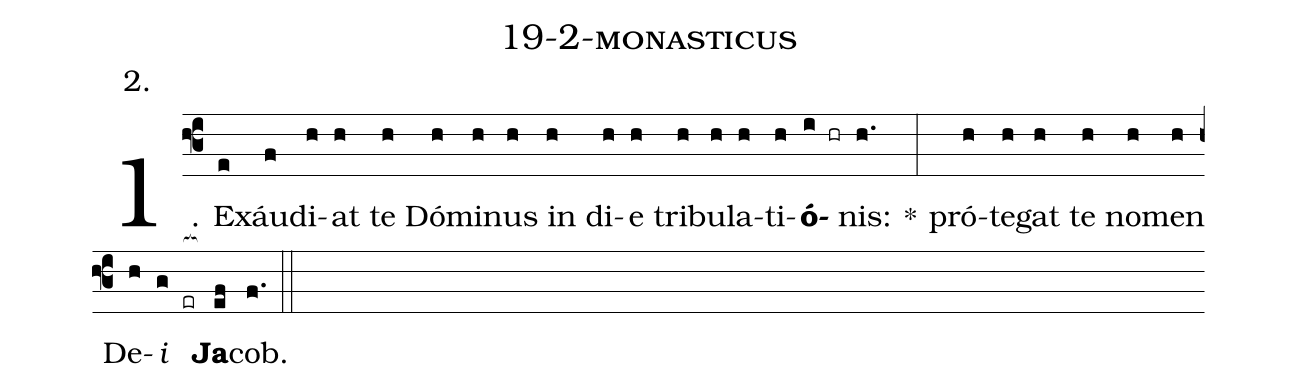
name: 19-2-monasticus;
annotation: 2.;
%%
(f3)1. Ex(e)áu(f)di(h)at(h) te(h) Dó(h)mi(h)nus(h) in(h) di(h)e(h) tri(h)bu(h)la(h)ti(h)<b>ó</b>(i hr)nis:(h.) *(:) pró(h)te(h)gat(h) te(h) no(h)men(h) De(h)<i>i</i>(g er[ocb:1{]) <b>Ja</b>(ef[ocb:0}])cob.(f.) (::)
